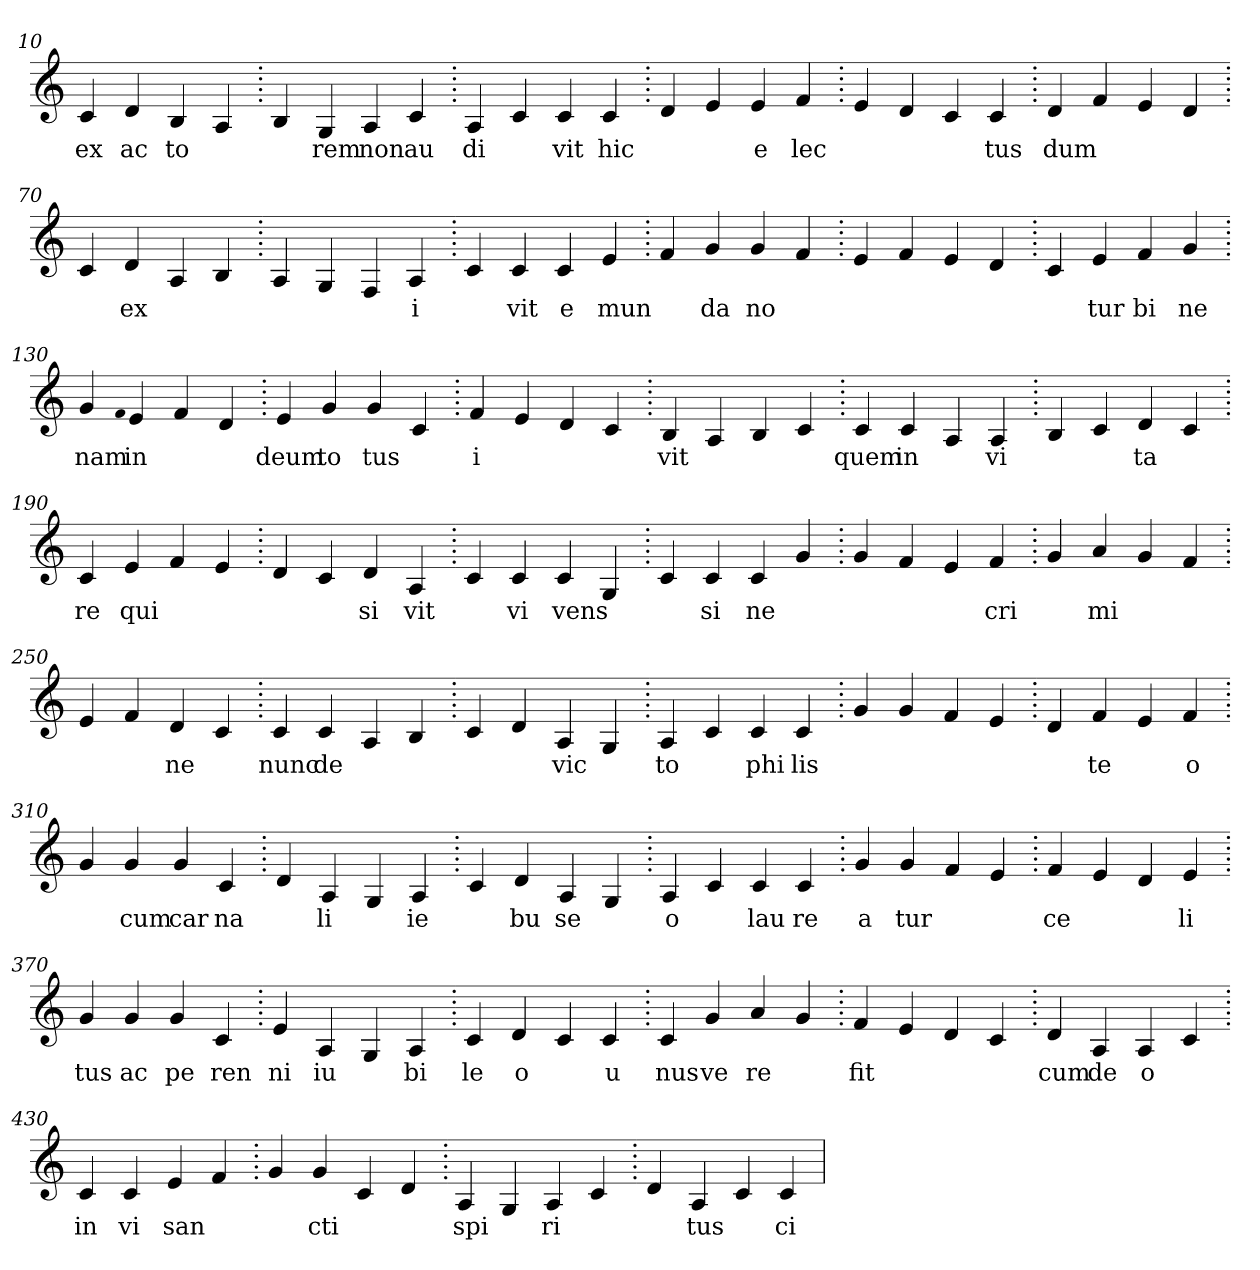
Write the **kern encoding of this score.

**kern	**text
*part1	*part1
*staff1	*staff1
*clefG2	*
=10.	=10.
4c	ex
4d	ac
4B	to
4A	.
=20.	=20.
4B	.
4G	rem
4A	non
4c	au
=30.	=30.
4A	di
4c	.
4c	vit
4c	hic
=40.	=40.
4d	.
4e	.
4e	e
4f	lec
=50.	=50.
4e	.
4d	.
4c	.
4c	tus
=60.	=60.
4d	dum
4f	.
4e	.
4d	.
=70.	=70.
4c	.
4d	ex
4A	.
4B	.
=80.	=80.
4A	.
4G	.
4F	.
4A	i
=90.	=90.
4c	.
4c	vit
4c	e
4e	mun
=100.	=100.
4f	.
4g	da
4g	no
4f	.
=110.	=110.
4e	.
4f	.
4e	.
4d	.
=120.	=120.
4c	.
4e	tur
4f	bi
4g	ne
=130.	=130.
4g	nam
qqf	.
4e	in
4f	.
4d	.
=140.	=140.
4e	deum
4g	to
4g	tus
4c	.
=150.	=150.
4f	i
4e	.
4d	.
4c	.
=160.	=160.
4B	vit
4A	.
4B	.
4c	.
=170.	=170.
4c	quem
4c	in
4A	.
4A	vi
=180.	=180.
4B	.
4c	.
4d	ta
4c	.
=190.	=190.
4c	re
4e	qui
4f	.
4e	.
=200.	=200.
4d	.
4c	.
4d	si
4A	vit
=210.	=210.
4c	.
4c	vi
4c	vens
4G	.
=220.	=220.
4c	.
4c	si
4c	ne
4g	.
=230.	=230.
4g	.
4f	.
4e	.
4f	cri
=240.	=240.
4g	.
4a	mi
4g	.
4f	.
=250.	=250.
4e	.
4f	.
4d	ne
4c	.
=260.	=260.
4c	nunc
4c	de
4A	.
4B	.
=270.	=270.
4c	.
4d	.
4A	vic
4G	.
=280.	=280.
4A	to
4c	.
4c	phi
4c	lis
=290.	=290.
4g	.
4g	.
4f	.
4e	.
=300.	=300.
4d	.
4f	te
4e	.
4f	o
=310.	=310.
4g	.
4g	cum
4g	car
4c	na
=320.	=320.
4d	.
4A	li
4G	.
4A	ie
=330.	=330.
4c	.
4d	bu
4A	se
4G	.
=340.	=340.
4A	o
4c	.
4c	lau
4c	re
=350.	=350.
4g	a
4g	tur
4f	.
4e	.
=360.	=360.
4f	ce
4e	.
4d	.
4e	li
=370.	=370.
4g	tus
4g	ac
4g	pe
4c	ren
=380.	=380.
4e	ni
4A	iu
4G	.
4A	bi
=390.	=390.
4c	le
4d	o
4c	.
4c	u
=400.	=400.
4c	nus
4g	ve
4a	re
4g	.
=410.	=410.
4f	fit
4e	.
4d	.
4c	.
=420.	=420.
4d	cum
4A	de
4A	o
4c	.
=430.	=430.
4c	in
4c	vi
4e	san
4f	.
=440.	=440.
4g	.
4g	cti
4c	.
4d	.
=450.	=450.
4A	spi
4G	.
4A	ri
4c	.
=460.	=460.
4d	.
4A	tus
4c	.
4c	ci
=	=
*-	*-
